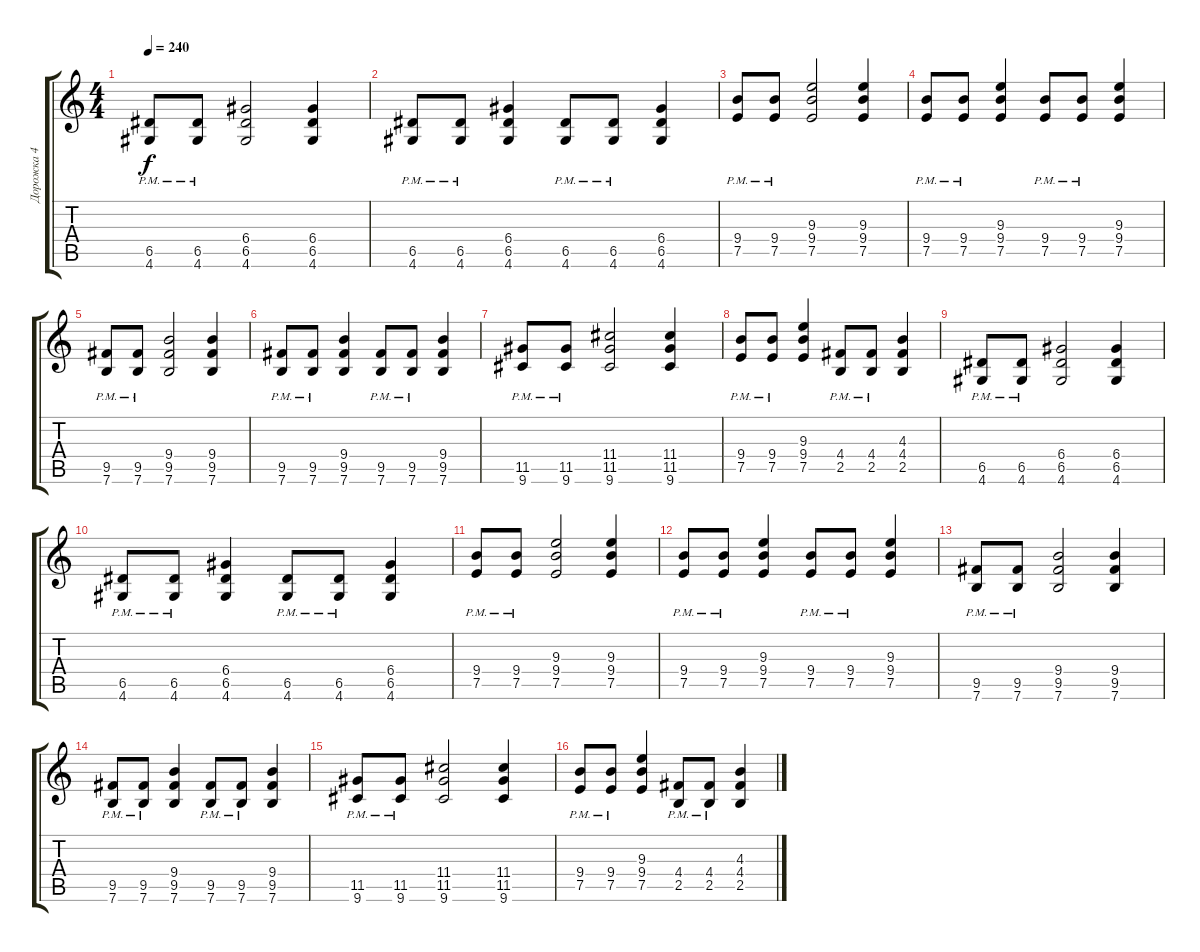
\track ("Дорожка 4" "Дорожка 4") {instrument distortionguitar}
\staff {score tabs}
\tuning (E4 B3 G3 D3 A2 E2) {hide}
\ts (4 4)
\tempo 240
\clef g2
\ks c
(6.5{pm} 4.6{pm}).8{dy f} (6.5{pm} 4.6{pm}).8 (6.4 6.5 4.6).2 (6.4 6.5 4.6).4 |
(6.5{pm} 4.6{pm}).8 (6.5{pm} 4.6{pm}).8 (6.4 6.5 4.6).4 (6.5{pm} 4.6{pm}).8 (6.5{pm} 4.6{pm}).8 (6.4 6.5 4.6).4 |
(9.4 7.5{pm}).8 (9.4 7.5{pm}).8 (9.3 9.4 7.5).2 (9.3 9.4 7.5).4 |
(9.4 7.5{pm}).8 (9.4 7.5{pm}).8 (9.3 9.4 7.5).4 (9.4 7.5{pm}).8 (9.4 7.5{pm}).8 (9.3 9.4 7.5).4 |
(9.5{pm} 7.6{pm}).8 (9.5{pm} 7.6{pm}).8 (9.4 9.5 7.6).2 (9.4 9.5 7.6).4 |
(9.5{pm} 7.6{pm}).8 (9.5{pm} 7.6{pm}).8 (9.4 9.5 7.6).4 (9.5{pm} 7.6{pm}).8 (9.5{pm} 7.6{pm}).8 (9.4 9.5 7.6).4 |
(11.5{pm} 9.6{pm}).8 (11.5{pm} 9.6{pm}).8 (11.4 11.5 9.6).2 (11.4 11.5 9.6).4 |
(9.4 7.5{pm}).8 (9.4 7.5{pm}).8 (9.3 9.4 7.5).4 (4.4 2.5{pm}).8 (4.4 2.5{pm}).8 (4.3 4.4 2.5).4 |
(6.5{pm} 4.6{pm}).8 (6.5{pm} 4.6{pm}).8 (6.4 6.5 4.6).2 (6.4 6.5 4.6).4 |
(6.5{pm} 4.6{pm}).8 (6.5{pm} 4.6{pm}).8 (6.4 6.5 4.6).4 (6.5{pm} 4.6{pm}).8 (6.5{pm} 4.6{pm}).8 (6.4 6.5 4.6).4 |
(9.4 7.5{pm}).8 (9.4 7.5{pm}).8 (9.3 9.4 7.5).2 (9.3 9.4 7.5).4 |
(9.4 7.5{pm}).8 (9.4 7.5{pm}).8 (9.3 9.4 7.5).4 (9.4 7.5{pm}).8 (9.4 7.5{pm}).8 (9.3 9.4 7.5).4 |
(9.5{pm} 7.6{pm}).8 (9.5{pm} 7.6{pm}).8 (9.4 9.5 7.6).2 (9.4 9.5 7.6).4 |
(9.5{pm} 7.6{pm}).8 (9.5{pm} 7.6{pm}).8 (9.4 9.5 7.6).4 (9.5{pm} 7.6{pm}).8 (9.5{pm} 7.6{pm}).8 (9.4 9.5 7.6).4 |
(11.5{pm} 9.6{pm}).8 (11.5{pm} 9.6{pm}).8 (11.4 11.5 9.6).2 (11.4 11.5 9.6).4 |
(9.4 7.5{pm}).8 (9.4 7.5{pm}).8 (9.3 9.4 7.5).4 (4.4 2.5{pm}).8 (4.4 2.5{pm}).8 (4.3 4.4 2.5).4
